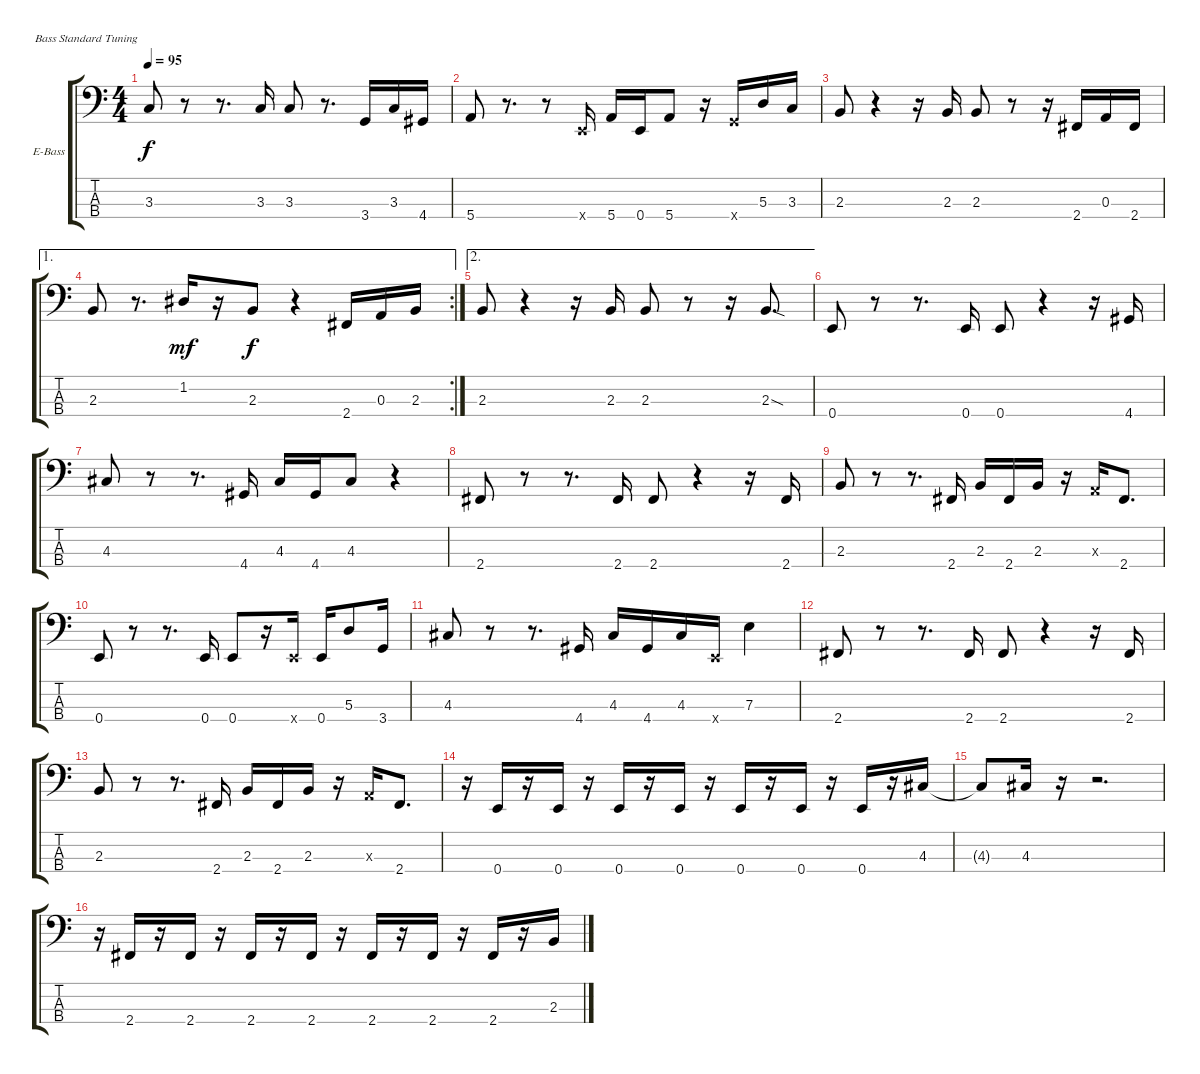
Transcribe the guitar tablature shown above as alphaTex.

\defaultSystemsLayout 4
\bracketExtendMode groupsimilarinstruments
\firstSystemTrackNameOrientation horizontal
\otherSystemsTrackNameOrientation horizontal
\track ("Basse" "E-Bass") {instrument electricbassfinger}
\staff {score tabs}
\tuning (G2 D2 A1 E1)
\ts (4 4)
\tempo 95
\clef f4
\scale
0.333333
\ks c
3.3.8{dy f} r.8 r.8{d} 3.3.16 3.3.8 r.8{d} 3.4.16 3.3.16 4.4.16 |
\scale
0.333333 5.4.8 r.8{d} r.8 0.4{x}.16 5.4.16 0.4.16 5.4.8 r.16 3.4{x}.16 5.3.16 3.3.16 |
\scale
0.322917 2.3.8 r.4 r.16 2.3.16 2.3.8 r.8 r.16 2.4.16 0.3.16 2.4.16 |
\ae 1
\rc 2
\scale
0.354167 2.3.8 r.8{d} 1.2.16{dy mf} r.16 2.3.8{dy f} r.4 2.4.16 0.3.16 2.3.16 |
\ae 2
\scale
0.322917 2.3.8 r.4 r.16 2.3.16 2.3.8 r.8 r.16 2.3{sod}.8{d} |
\scale
0.333333 0.4.8 r.8 r.8{d} 0.4.16 0.4.8 r.4 r.16 4.4.16 |
\scale
0.333333 4.3.8 r.8 r.8{d} 4.4.16 4.3.16 4.4.16 4.3.8 r.4 |
\scale
0.333333 2.4.8 r.8 r.8{d} 2.4.16 2.4.8 r.4 r.16 2.4.16 |
\scale
0.333333 2.3.8 r.8 r.8{d} 2.4.16 2.3.16 2.4.16 2.3.16 r.16 0.3{x}.16 2.4.8{d} |
\scale
0.333333 0.4.8 r.8 r.8{d} 0.4.16 0.4.8 r.16 0.4{x}.16 0.4.16 5.3.8 3.4.16 |
\scale
0.333333 4.3.8 r.8 r.8{d} 4.4.16 4.3.16 4.4.16 4.3.16 0.4{x}.16 7.3.4 |
\scale
0.333333 2.4.8 r.8 r.8{d} 2.4.16 2.4.8 r.4 r.16 2.4.16 |
\scale
0.333333 2.3.8 r.8 r.8{d} 2.4.16 2.3.16 2.4.16 2.3.16 r.16 0.3{x}.16 2.4.8{d} |
\scale
0.333333 r.16 0.4.16 r.16 0.4.16 r.16 0.4.16 r.16 0.4.16 r.16 0.4.16 r.16 0.4.16 r.16 0.4.16 r.16 4.3.16 |
\scale
0.333333 4.3{t}.8 4.3.16 r.16 r.2{d} |
\scale
0.333333 r.16 2.4.16 r.16 2.4.16 r.16 2.4.16 r.16 2.4.16 r.16 2.4.16 r.16 2.4.16 r.16 2.4.16 r.16 2.3.16
